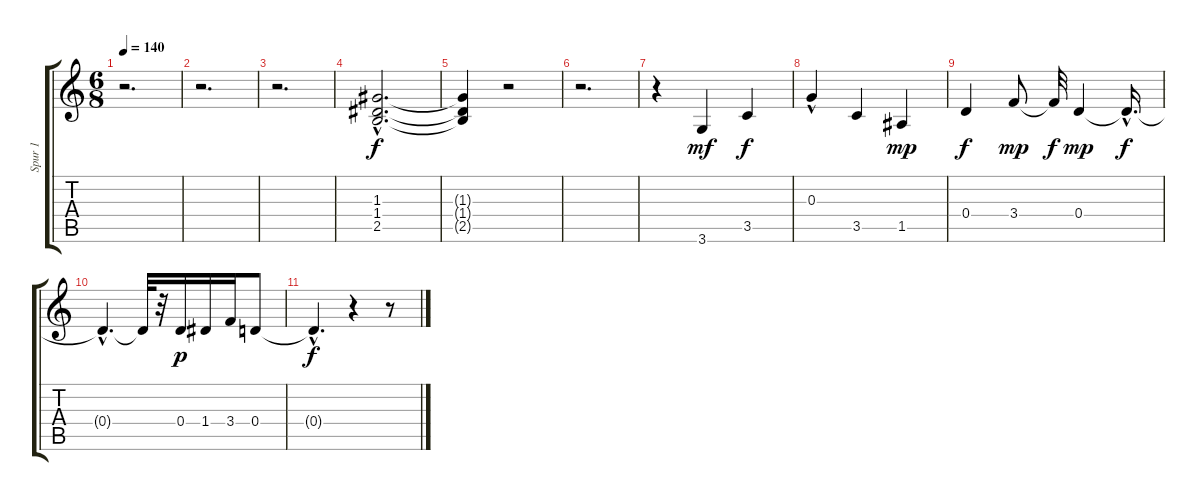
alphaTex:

\track ("Spur 1" "Spur 1") {instrument electricguitarclean}
\staff {score tabs}
\tuning (E4 B3 G3 D3 A2 E2) {hide}
\ts (6 8)
\tempo 140
\clef g2
\ks c
r.2{d dy f} |
r.2{d} |
r.2{d} |
(1.3{hac} 1.4{hac} 2.5{hac}).2{d} |
(1.3{t} 1.4{t} 2.5{t}).4 r.2 |
r.2{d} |
r.4 3.6.4{dy mf} 3.5.4{dy f} |
0.3{hac}.4 3.5.4 1.5.4{dy mp} |
0.4.4{dy f} 3.4.8{dy mp} 3.4{t}.32{dy f} 0.4.4{dy mp} 0.4{hac t}.16{d dy f} |
0.4{hac t}.4{d} 0.4{t}.32 r.32 0.4.16{dy p} 1.4.16 3.4.16 0.4.8 |
0.4{hac t}.4{d dy f} r.4 r.8
